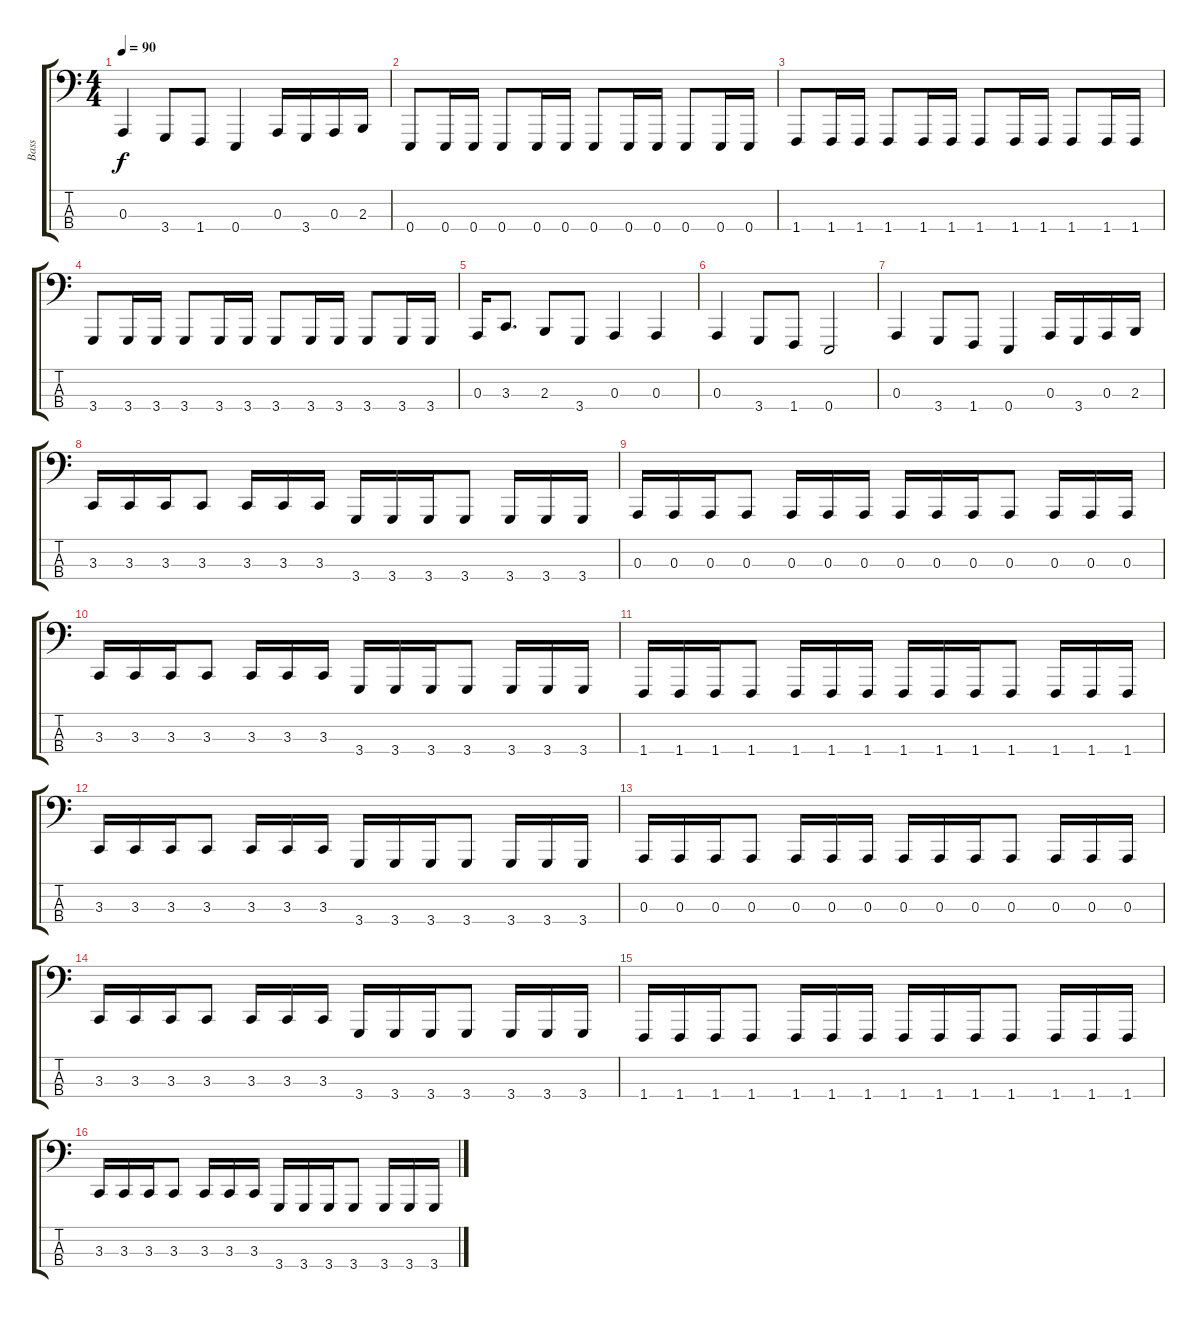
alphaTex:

\track ("Bass" "Bass") {instrument lead8bassandlead}
\staff {score tabs}
\tuning (G2 D2 A1 E1) {hide}
\ts (4 4)
\tempo 90
\clef f4
\ks c
0.3.4{dy f} 3.4.8 1.4.8 0.4.4 0.3.16 3.4.16 0.3.16 2.3.16 |
0.4.8 0.4.16 0.4.16 0.4.8 0.4.16 0.4.16 0.4.8 0.4.16 0.4.16 0.4.8 0.4.16 0.4.16 |
1.4.8 1.4.16 1.4.16 1.4.8 1.4.16 1.4.16 1.4.8 1.4.16 1.4.16 1.4.8 1.4.16 1.4.16 |
3.4.8 3.4.16 3.4.16 3.4.8 3.4.16 3.4.16 3.4.8 3.4.16 3.4.16 3.4.8 3.4.16 3.4.16 |
0.3.16 3.3.8{d} 2.3.8 3.4.8 0.3.4 0.3.4 |
0.3.4 3.4.8 1.4.8 0.4.2 |
0.3.4 3.4.8 1.4.8 0.4.4 0.3.16 3.4.16 0.3.16 2.3.16 |
3.3.16 3.3.16 3.3.16 3.3.8 3.3.16 3.3.16 3.3.16 3.4.16 3.4.16 3.4.16 3.4.8 3.4.16 3.4.16 3.4.16 |
0.3.16 0.3.16 0.3.16 0.3.8 0.3.16 0.3.16 0.3.16 0.3.16 0.3.16 0.3.16 0.3.8 0.3.16 0.3.16 0.3.16 |
3.3.16 3.3.16 3.3.16 3.3.8 3.3.16 3.3.16 3.3.16 3.4.16 3.4.16 3.4.16 3.4.8 3.4.16 3.4.16 3.4.16 |
1.4.16 1.4.16 1.4.16 1.4.8 1.4.16 1.4.16 1.4.16 1.4.16 1.4.16 1.4.16 1.4.8 1.4.16 1.4.16 1.4.16 |
3.3.16 3.3.16 3.3.16 3.3.8 3.3.16 3.3.16 3.3.16 3.4.16 3.4.16 3.4.16 3.4.8 3.4.16 3.4.16 3.4.16 |
0.3.16 0.3.16 0.3.16 0.3.8 0.3.16 0.3.16 0.3.16 0.3.16 0.3.16 0.3.16 0.3.8 0.3.16 0.3.16 0.3.16 |
3.3.16 3.3.16 3.3.16 3.3.8 3.3.16 3.3.16 3.3.16 3.4.16 3.4.16 3.4.16 3.4.8 3.4.16 3.4.16 3.4.16 |
1.4.16 1.4.16 1.4.16 1.4.8 1.4.16 1.4.16 1.4.16 1.4.16 1.4.16 1.4.16 1.4.8 1.4.16 1.4.16 1.4.16 |
3.3.16 3.3.16 3.3.16 3.3.8 3.3.16 3.3.16 3.3.16 3.4.16 3.4.16 3.4.16 3.4.8 3.4.16 3.4.16 3.4.16
